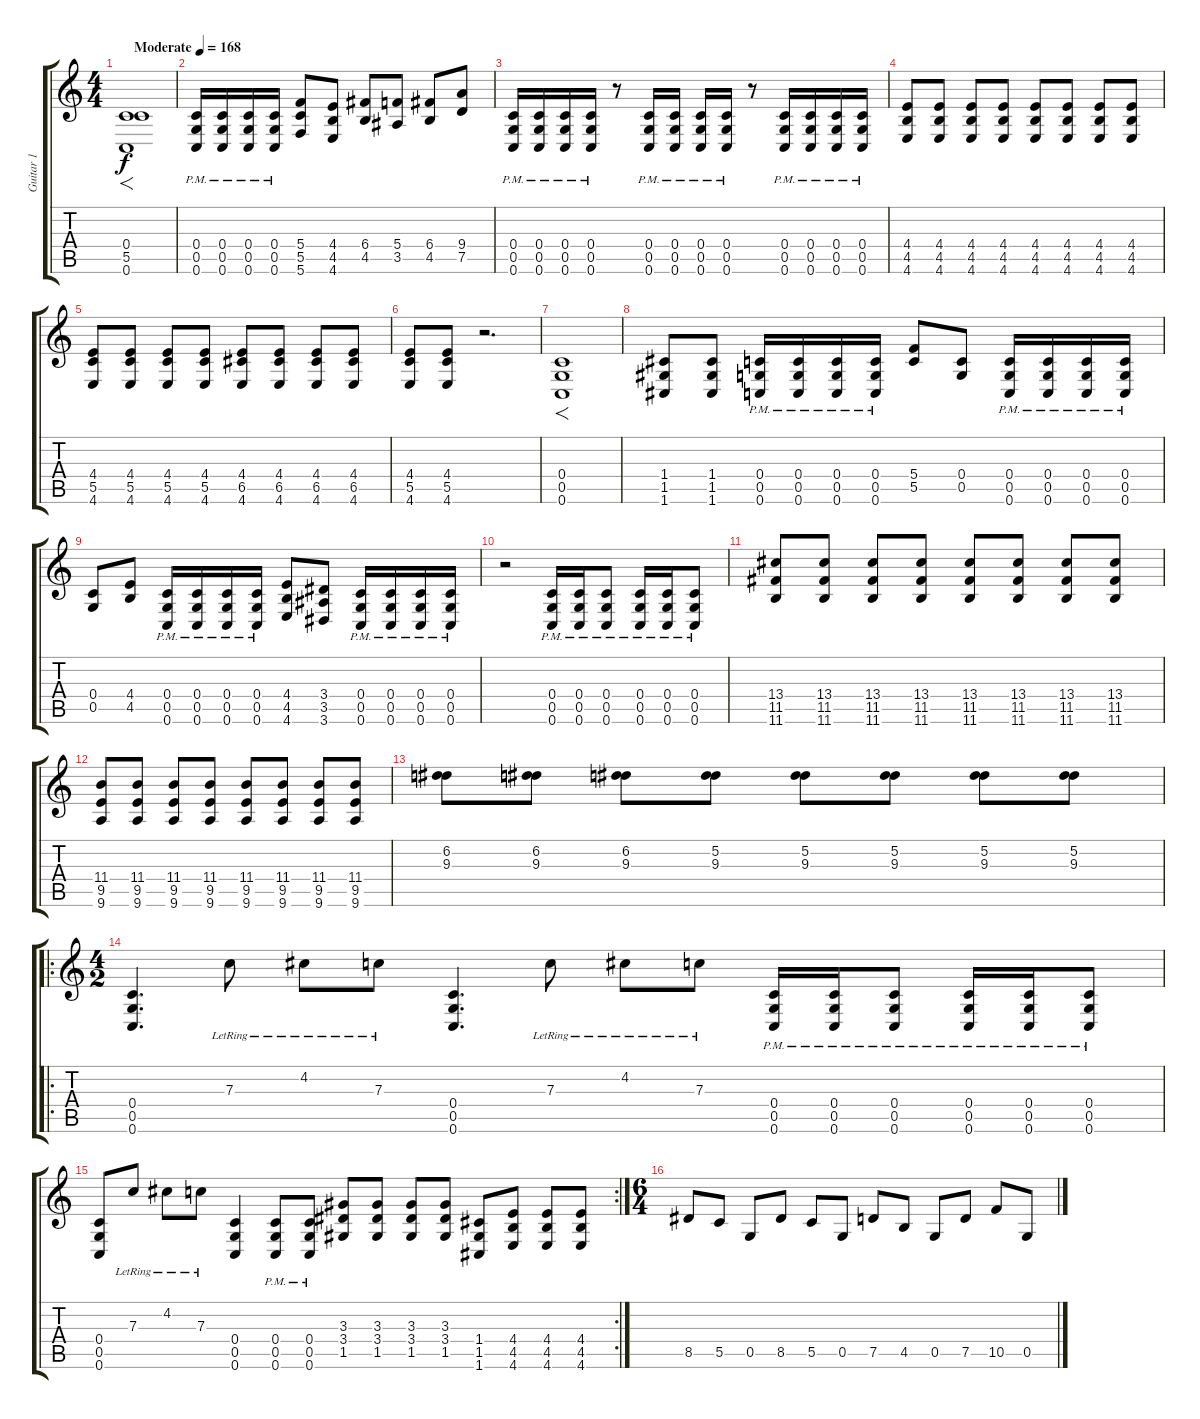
\track ("Guitar 1" "Guitar 1") {instrument distortionguitar}
\staff {score tabs}
\tuning (D4 A3 F3 C3 G2 C2) {hide}
\ts (4 4)
\tempo (168 "Moderate")
\clef g2
\ks c
(0.4 5.5 0.6).1{f dy f instrument distortionguitar} |
(0.4 0.5 0.6{pm}).16 (0.4 0.5 0.6{pm}).16 (0.4 0.5 0.6{pm}).16 (0.4 0.5 0.6{pm}).16 (5.4 5.5 5.6).8 (4.4 4.5 4.6).8 (6.4 4.5).8 (5.4 3.5).8 (6.4 4.5).8 (9.4 7.5).8 |
(0.4 0.5 0.6{pm}).16 (0.4 0.5 0.6{pm}).16 (0.4 0.5 0.6{pm}).16 (0.4 0.5 0.6{pm}).16 r.8 (0.4 0.5 0.6{pm}).16 (0.4 0.5 0.6{pm}).16 (0.4 0.5 0.6{pm}).16 (0.4 0.5 0.6{pm}).16 r.8 (0.4 0.5 0.6{pm}).16 (0.4 0.5 0.6{pm}).16 (0.4 0.5 0.6{pm}).16 (0.4 0.5 0.6{pm}).16 |
(4.4 4.5 4.6).8 (4.4 4.5 4.6).8 (4.4 4.5 4.6).8 (4.4 4.5 4.6).8 (4.4 4.5 4.6).8 (4.4 4.5 4.6).8 (4.4 4.5 4.6).8 (4.4 4.5 4.6).8 |
(4.4 5.5 4.6).8 (4.4 5.5 4.6).8 (4.4 5.5 4.6).8 (4.4 5.5 4.6).8 (4.4 6.5 4.6).8 (4.4 6.5 4.6).8 (4.4 6.5 4.6).8 (4.4 6.5 4.6).8 |
(4.4 5.5 4.6).8 (4.4 5.5 4.6).8 r.2{d} |
(0.4 0.5 0.6).1{f} |
(1.4 1.5 1.6).8 (1.4 1.5 1.6).8 (0.4 0.5 0.6{pm}).16 (0.4 0.5 0.6{pm}).16 (0.4 0.5 0.6{pm}).16 (0.4 0.5 0.6{pm}).16 (5.4 5.5).8 (0.4 0.5).8 (0.4 0.5 0.6{pm}).16 (0.4 0.5 0.6{pm}).16 (0.4 0.5 0.6{pm}).16 (0.4 0.5 0.6{pm}).16 |
(0.4 0.5).8 (4.4 4.5).8 (0.4 0.5 0.6{pm}).16 (0.4 0.5 0.6{pm}).16 (0.4 0.5 0.6{pm}).16 (0.4 0.5 0.6{pm}).16 (4.4 4.5 4.6).8 (3.4 3.5 3.6).8 (0.4 0.5 0.6{pm}).16 (0.4 0.5 0.6{pm}).16 (0.4 0.5 0.6{pm}).16 (0.4 0.5 0.6{pm}).16 |
r.2 (0.4 0.5 0.6{pm}).16 (0.4 0.5 0.6{pm}).16 (0.4 0.5 0.6{pm}).8 (0.4 0.5 0.6{pm}).16 (0.4 0.5 0.6{pm}).16 (0.4 0.5 0.6{pm}).8 |
(13.4 11.5 11.6).8 (13.4 11.5 11.6).8 (13.4 11.5 11.6).8 (13.4 11.5 11.6).8 (13.4 11.5 11.6).8 (13.4 11.5 11.6).8 (13.4 11.5 11.6).8 (13.4 11.5 11.6).8 |
(11.4 9.5 9.6).8 (11.4 9.5 9.6).8 (11.4 9.5 9.6).8 (11.4 9.5 9.6).8 (11.4 9.5 9.6).8 (11.4 9.5 9.6).8 (11.4 9.5 9.6).8 (11.4 9.5 9.6).8 |
(6.2 9.3).8 (6.2 9.3).8 (6.2 9.3).8 (5.2 9.3).8 (5.2 9.3).8 (5.2 9.3).8 (5.2 9.3).8 (5.2 9.3).8 |
\ro
\ts (4 2)
(0.4 0.5 0.6).4{d} 7.3{lr}.8 4.2{lr}.8 7.3{lr}.8 (0.4 0.5 0.6).4{d} 7.3{lr}.8 4.2{lr}.8 7.3{lr}.8 (0.4{pm} 0.5{pm} 0.6{pm}).16 (0.4{pm} 0.5{pm} 0.6{pm}).16 (0.4{pm} 0.5{pm} 0.6{pm}).8 (0.4{pm} 0.5{pm} 0.6{pm}).16 (0.4{pm} 0.5{pm} 0.6{pm}).16 (0.4{pm} 0.5{pm} 0.6{pm}).8 |
\rc 2
(0.4 0.5 0.6).8 7.3{lr}.8 4.2{lr}.8 7.3{lr}.8 (0.4 0.5 0.6).4 (0.4{pm} 0.5{pm} 0.6{pm}).8 (0.4{pm} 0.5{pm} 0.6{pm}).8 (3.3 3.4 1.5).8 (3.3 3.4 1.5).8 (3.3 3.4 1.5).8 (3.3 3.4 1.5).8 (1.4 1.5 1.6).8 (4.4 4.5 4.6).8 (4.4 4.5 4.6).8 (4.4 4.5 4.6).8 |
\ts (6 4)
8.5.8 5.5.8 0.5.8 8.5.8 5.5.8 0.5.8 7.5.8 4.5.8 0.5.8 7.5.8 10.5.8 0.5.8
